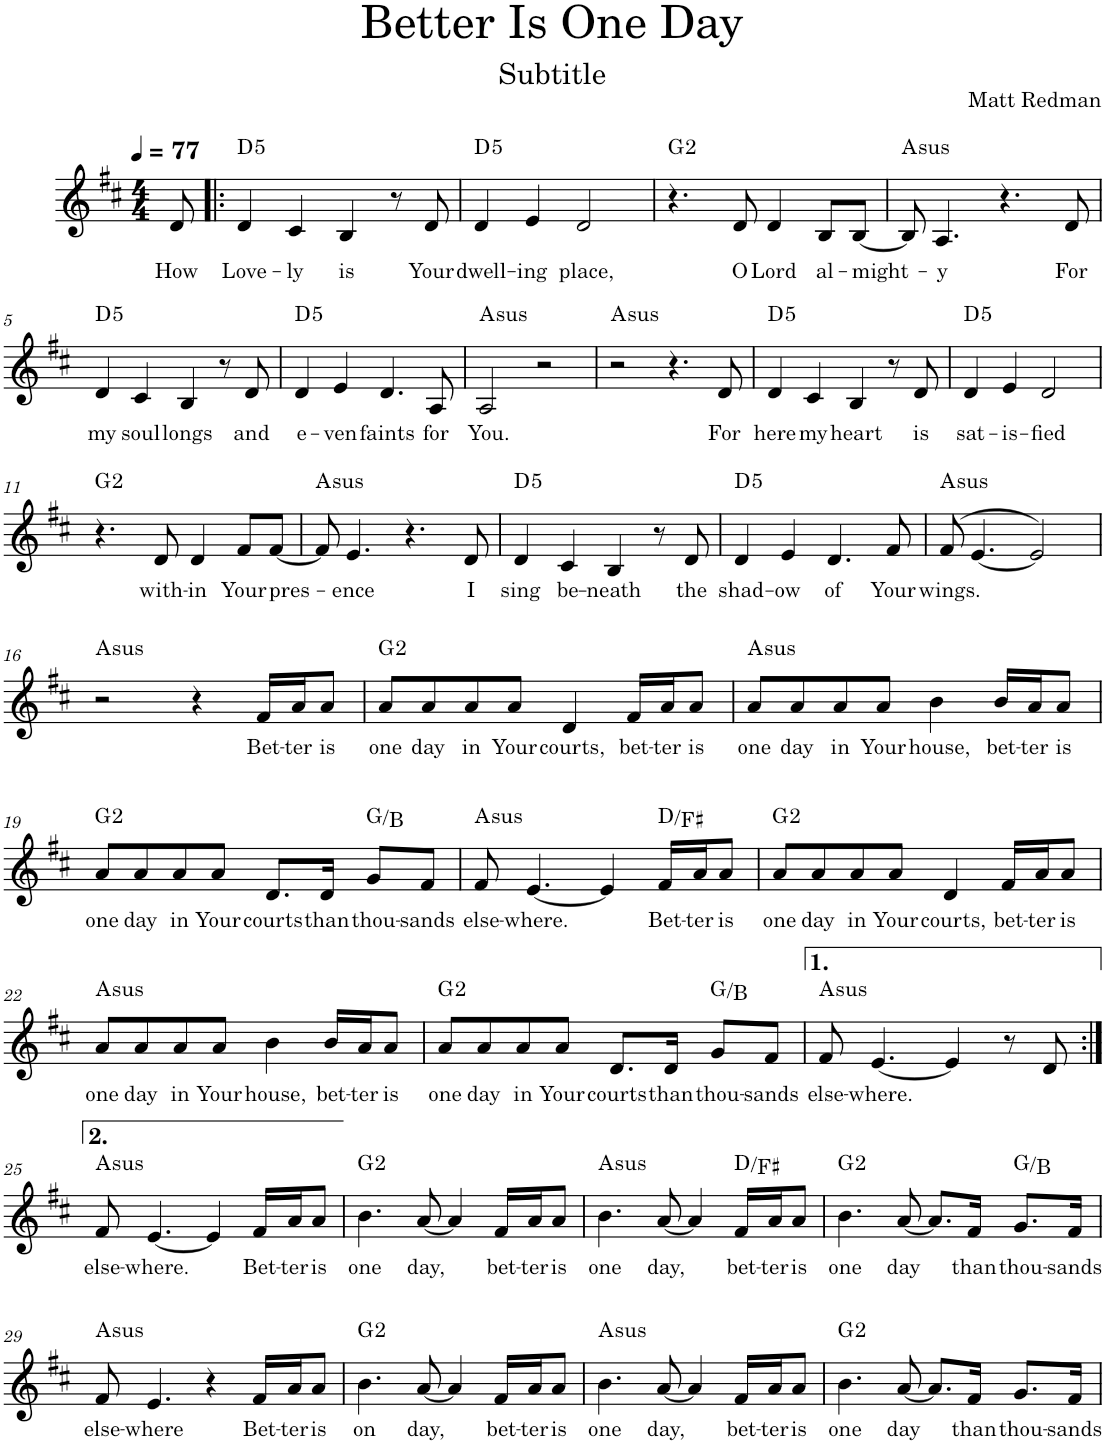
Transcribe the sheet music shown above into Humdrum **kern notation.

**kern	**text	**harte
*part1	*part1	*part1
*staff1	*staff1	*
*I"Piano	*	*
*I'Pno.	*	*
*clefG2	*	*
*k[f#c#]	*	*
*M4/4	*	*
*MM77	*	*
=	=	=
!	!LO:LY:b	!
8d/	How	.
=1!|:	=1!|:	=1!|:
!	!LO:LY:b	!LO:H:kt=5
4d/	Love-	D:(1,5)
!	!LO:LY:b	!
4c#/	-ly	.
!	!LO:LY:b	!
4B/	is	.
8r	.	.
!	!LO:LY:b	!
8d/	Your	.
=2	=2	=2
!	!LO:LY:b	!LO:H:kt=5
4d/	dwell-	D:(1,5)
!	!LO:LY:b	!
4e/	-ing	.
!	!LO:LY:b	!
2d/	place,	.
=3	=3	=3
4.r	.	G:maj(2)
!	!LO:LY:b	!
8d/	O	.
!	!LO:LY:b	!
4d/	Lord	.
!	!LO:LY:b	!
8B/L	al-	.
!	!LO:LY:b	!
[8B/J	-might-	.
=4	=4	=4
!	!	!LO:H:kt=sus
8B/]	.	A:sus4
!	!LO:LY:b	!
4.A/	-y	.
4.r	.	.
!	!LO:LY:b	!
8d/	For	.
!!LO:LB:g=z
=5	=5	=5
!	!LO:LY:b	!LO:H:kt=5
4d/	my	D:(1,5)
!	!LO:LY:b	!
4c#/	soul	.
!	!LO:LY:b	!
4B/	longs	.
8r	.	.
!	!LO:LY:b	!
8d/	and	.
=6	=6	=6
!	!LO:LY:b	!LO:H:kt=5
4d/	e-	D:(1,5)
!	!LO:LY:b	!
4e/	-ven	.
!	!LO:LY:b	!
4.d/	faints	.
!	!LO:LY:b	!
8A/	for	.
=7	=7	=7
!	!LO:LY:b	!LO:H:kt=sus
2A/	You.	A:sus4
2r	.	.
=8	=8	=8
!	!	!LO:H:kt=sus
2r	.	A:sus4
4.r	.	.
!	!LO:LY:b	!
8d/	For	.
=9	=9	=9
!	!LO:LY:b	!LO:H:kt=5
4d/	here	D:(1,5)
!	!LO:LY:b	!
4c#/	my	.
!	!LO:LY:b	!
4B/	heart	.
8r	.	.
!	!LO:LY:b	!
8d/	is	.
=10	=10	=10
!	!LO:LY:b	!LO:H:kt=5
4d/	sat-	D:(1,5)
!	!LO:LY:b	!
4e/	-is-	.
!	!LO:LY:b	!
2d/	-fied	.
!!LO:LB:g=z
=11	=11	=11
4.r	.	G:maj(2)
!	!LO:LY:b	!
8d/	with-	.
!	!LO:LY:b	!
4d/	-in	.
!	!LO:LY:b	!
8f#/L	Your	.
!	!LO:LY:b	!
[8f#/J	pres-	.
=12	=12	=12
!	!	!LO:H:kt=sus
8f#/]	.	A:sus4
!	!LO:LY:b	!
4.e/	-ence	.
4.r	.	.
!	!LO:LY:b	!
8d/	I	.
=13	=13	=13
!	!LO:LY:b	!LO:H:kt=5
4d/	sing	D:(1,5)
!	!LO:LY:b	!
4c#/	be-	.
!	!LO:LY:b	!
4B/	-neath	.
8r	.	.
!	!LO:LY:b	!
8d/	the	.
=14	=14	=14
!	!LO:LY:b	!LO:H:kt=5
4d/	shad-	D:(1,5)
!	!LO:LY:b	!
4e/	-ow	.
!	!LO:LY:b	!
4.d/	of	.
!	!LO:LY:b	!
8f#/	Your	.
=15	=15	=15
!	!LO:LY:b	!LO:H:kt=sus
(>8f#/	wings.	A:sus4
[4.e/	.	.
2e/])	.	.
!!LO:LB:g=z
=16	=16	=16
!	!	!LO:H:kt=sus
2r	.	A:sus4
4r	.	.
!	!LO:LY:b	!
16f#/LL	Bet-	.
!	!LO:LY:b	!
16a/J	-ter	.
!	!LO:LY:b	!
8a/J	is	.
=17	=17	=17
!	!LO:LY:b	!
8a/L	one	G:maj(2)
!	!LO:LY:b	!
8a/	day	.
!	!LO:LY:b	!
8a/	in	.
!	!LO:LY:b	!
8a/J	Your	.
!	!LO:LY:b	!
4d/	courts,	.
!	!LO:LY:b	!
16f#/LL	bet-	.
!	!LO:LY:b	!
16a/J	-ter	.
!	!LO:LY:b	!
8a/J	is	.
=18	=18	=18
!	!LO:LY:b	!LO:H:kt=sus
8a/L	one	A:sus4
!	!LO:LY:b	!
8a/	day	.
!	!LO:LY:b	!
8a/	in	.
!	!LO:LY:b	!
8a/J	Your	.
!	!LO:LY:b	!
4b\	house,	.
!	!LO:LY:b	!
16b/LL	bet-	.
!	!LO:LY:b	!
16a/J	-ter	.
!	!LO:LY:b	!
8a/J	is	.
!!LO:LB:g=z
=19	=19	=19
!	!LO:LY:b	!
8a/L	one	G:maj(2)
!	!LO:LY:b	!
8a/	day	.
!	!LO:LY:b	!
8a/	in	.
!	!LO:LY:b	!
8a/J	Your	.
!	!LO:LY:b	!
8.d/L	courts	.
!	!LO:LY:b	!
16d/Jk	than	.
!	!LO:LY:b	!
8g/L	thou-	G:maj/3
!	!LO:LY:b	!
8f#/J	-sands	.
=20	=20	=20
!	!LO:LY:b	!LO:H:kt=sus
8f#/	else-	A:sus4
!	!LO:LY:b	!
[4.e/	-where.	.
4e/]	.	.
!	!LO:LY:b	!
16f#/LL	Bet-	D:maj/3
!	!LO:LY:b	!
16a/J	-ter	.
!	!LO:LY:b	!
8a/J	is	.
=21	=21	=21
!	!LO:LY:b	!
8a/L	one	G:maj(2)
!	!LO:LY:b	!
8a/	day	.
!	!LO:LY:b	!
8a/	in	.
!	!LO:LY:b	!
8a/J	Your	.
!	!LO:LY:b	!
4d/	courts,	.
!	!LO:LY:b	!
16f#/LL	bet-	.
!	!LO:LY:b	!
16a/J	-ter	.
!	!LO:LY:b	!
8a/J	is	.
!!LO:LB:g=z
=22	=22	=22
!	!LO:LY:b	!LO:H:kt=sus
8a/L	one	A:sus4
!	!LO:LY:b	!
8a/	day	.
!	!LO:LY:b	!
8a/	in	.
!	!LO:LY:b	!
8a/J	Your	.
!	!LO:LY:b	!
4b\	house,	.
!	!LO:LY:b	!
16b/LL	bet-	.
!	!LO:LY:b	!
16a/J	-ter	.
!	!LO:LY:b	!
8a/J	is	.
=23	=23	=23
!	!LO:LY:b	!
8a/L	one	G:maj(2)
!	!LO:LY:b	!
8a/	day	.
!	!LO:LY:b	!
8a/	in	.
!	!LO:LY:b	!
8a/J	Your	.
!	!LO:LY:b	!
8.d/L	courts	.
!	!LO:LY:b	!
16d/Jk	than	.
!	!LO:LY:b	!
8g/L	thou-	G:maj/3
!	!LO:LY:b	!
8f#/J	-sands	.
=24	=24	=24
!	!LO:LY:b	!LO:H:kt=sus
8f#/	else-	A:sus4
!	!LO:LY:b	!
[4.e/	-where.	.
4e/]	.	.
8r	.	.
8d/	.	.
!!LO:LB:g=z
=25:|!	=25:|!	=25:|!
!	!LO:LY:b	!LO:H:kt=sus
8f#/	else-	A:sus4
!	!LO:LY:b	!
[4.e/	-where.	.
4e/]	.	.
!	!LO:LY:b	!
16f#/LL	Bet-	.
!	!LO:LY:b	!
16a/J	-ter	.
!	!LO:LY:b	!
8a/J	is	.
=26	=26	=26
!	!LO:LY:b	!
4.b\	one	G:maj(2)
!	!LO:LY:b	!
[8a/	day,	.
4a/]	.	.
!	!LO:LY:b	!
16f#/LL	bet-	.
!	!LO:LY:b	!
16a/J	-ter	.
!	!LO:LY:b	!
8a/J	is	.
=27	=27	=27
!	!LO:LY:b	!LO:H:kt=sus
4.b\	one	A:sus4
!	!LO:LY:b	!
[8a/	day,	.
4a/]	.	.
!	!LO:LY:b	!
16f#/LL	bet-	D:maj/3
!	!LO:LY:b	!
16a/J	-ter	.
!	!LO:LY:b	!
8a/J	is	.
=28	=28	=28
!	!LO:LY:b	!
4.b\	one	G:maj(2)
!	!LO:LY:b	!
[8a/	day	.
8.a/L]	.	.
!	!LO:LY:b	!
16f#/Jk	than	.
!	!LO:LY:b	!
8.g/L	thou-	G:maj/3
!	!LO:LY:b	!
16f#/Jk	-sands	.
!!LO:LB:g=z
=29	=29	=29
!	!LO:LY:b	!LO:H:kt=sus
8f#/	else-	A:sus4
!	!LO:LY:b	!
4.e/	-where	.
4r	.	.
!	!LO:LY:b	!
16f#/LL	Bet-	.
!	!LO:LY:b	!
16a/J	-ter	.
!	!LO:LY:b	!
8a/J	is	.
=30	=30	=30
!	!LO:LY:b	!
4.b\	on	G:maj(2)
!	!LO:LY:b	!
[8a/	day,	.
4a/]	.	.
!	!LO:LY:b	!
16f#/LL	bet-	.
!	!LO:LY:b	!
16a/J	-ter	.
!	!LO:LY:b	!
8a/J	is	.
=31	=31	=31
!	!LO:LY:b	!LO:H:kt=sus
4.b\	one	A:sus4
!	!LO:LY:b	!
[8a/	day,	.
4a/]	.	.
!	!LO:LY:b	!
16f#/LL	bet-	.
!	!LO:LY:b	!
16a/J	-ter	.
!	!LO:LY:b	!
8a/J	is	.
=32	=32	=32
!	!LO:LY:b	!
4.b\	one	G:maj(2)
!	!LO:LY:b	!
[8a/	day	.
8.a/L]	.	.
!	!LO:LY:b	!
16f#/Jk	than	.
!	!LO:LY:b	!
8.g/L	thou-	.
!	!LO:LY:b	!
16f#/Jk	-sands	.
=	=	=
*-	*-	*-
